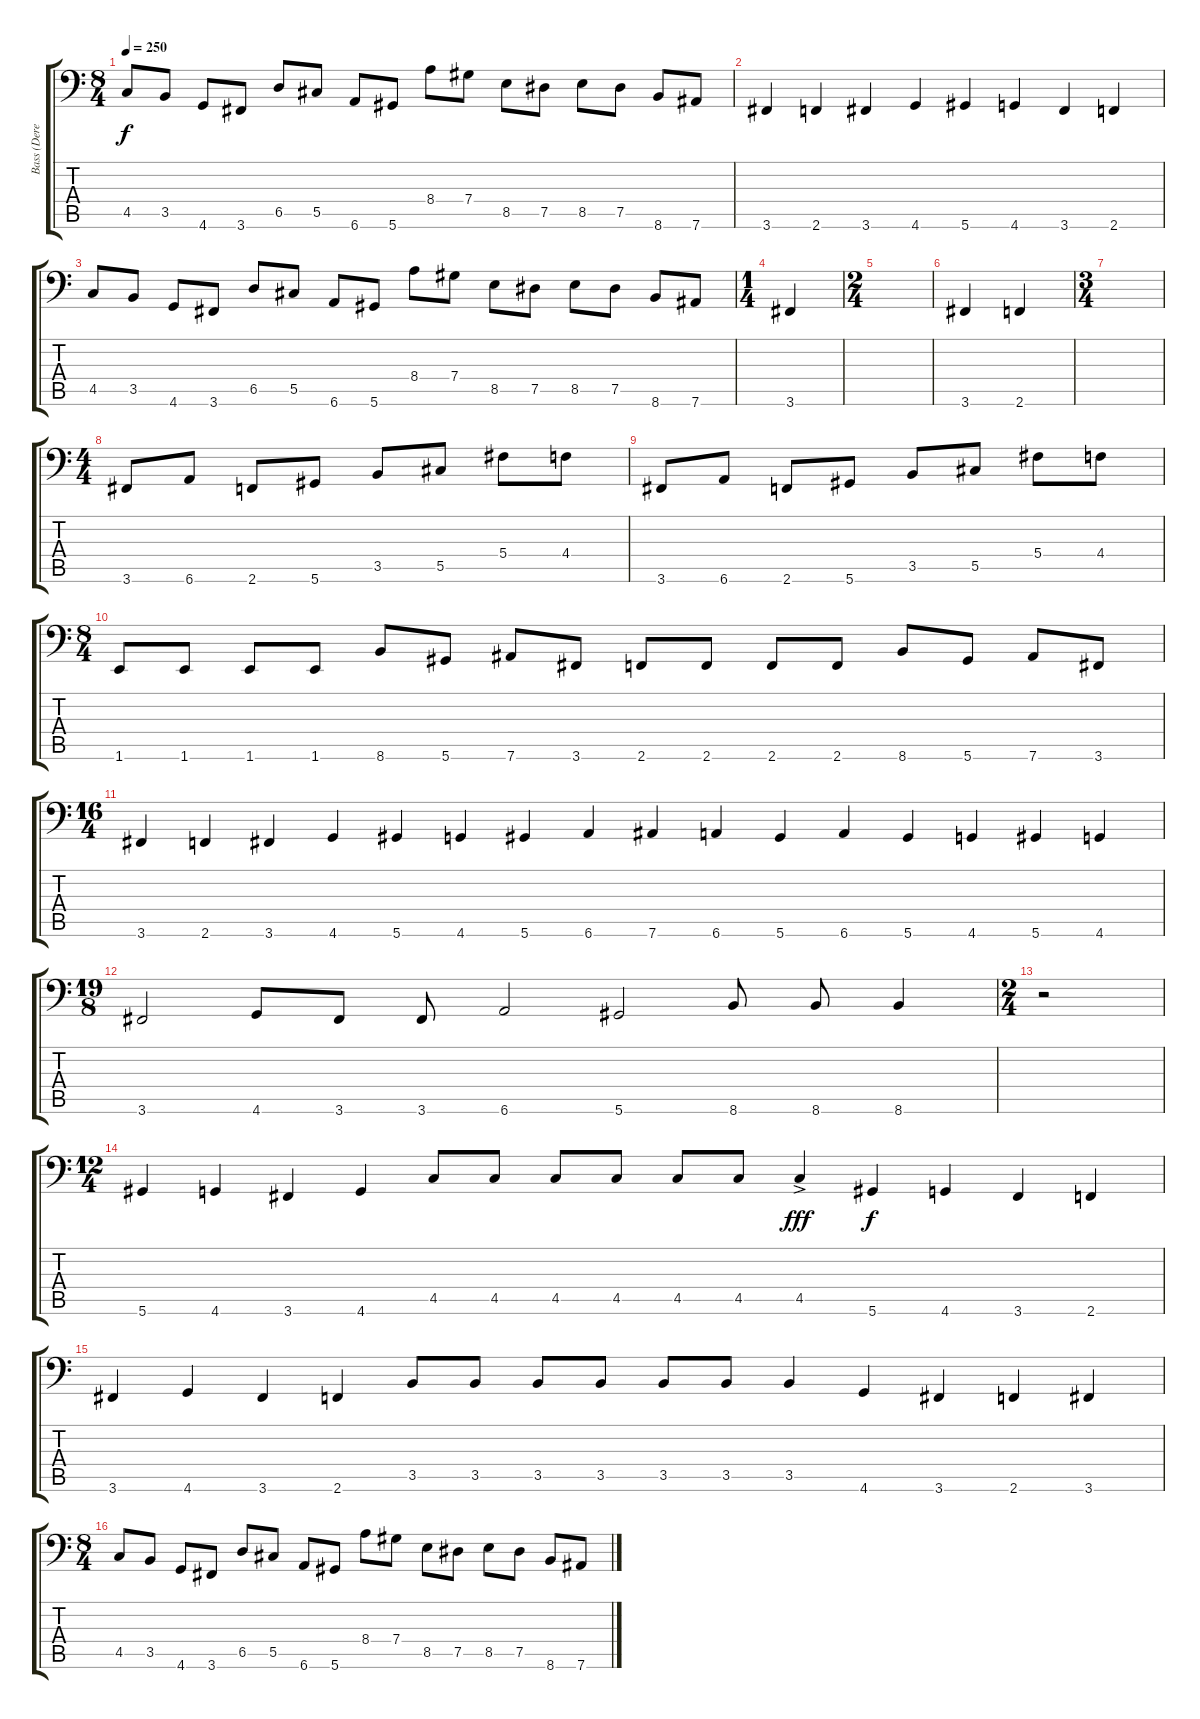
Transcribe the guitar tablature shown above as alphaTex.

\track ("Bass (Derek Boyer)" "Bass (Dere") {instrument electricbasspick}
\staff {score tabs}
\tuning (Eb3 Bb2 Gb2 Db2 Ab1 Eb1) {hide}
\ts (8 4)
\tempo 250
\clef f4
\ks c
4.5.8{dy f} 3.5.8 4.6.8 3.6.8 6.5.8 5.5.8 6.6.8 5.6.8 8.4.8 7.4.8 8.5.8 7.5.8 8.5.8 7.5.8 8.6.8 7.6.8 |
3.6.4 2.6.4 3.6.4 4.6.4 5.6.4 4.6.4 3.6.4 2.6.4 |
4.5.8 3.5.8 4.6.8 3.6.8 6.5.8 5.5.8 6.6.8 5.6.8 8.4.8 7.4.8 8.5.8 7.5.8 8.5.8 7.5.8 8.6.8 7.6.8 |
\ts (1 4)
3.6.4 |
\ts (2 4)
|
3.6.4 2.6.4 |
\ts (3 4)
|
\ts (4 4)
3.6.8 6.6.8 2.6.8 5.6.8 3.5.8 5.5.8 5.4.8 4.4.8 |
3.6.8 6.6.8 2.6.8 5.6.8 3.5.8 5.5.8 5.4.8 4.4.8 |
\ts (8 4)
1.6.8 1.6.8 1.6.8 1.6.8 8.6.8 5.6.8 7.6.8 3.6.8 2.6.8 2.6.8 2.6.8 2.6.8 8.6.8 5.6.8 7.6.8 3.6.8 |
\ts (16 4)
3.6.4 2.6.4 3.6.4 4.6.4 5.6.4 4.6.4 5.6.4 6.6.4 7.6.4 6.6.4 5.6.4 6.6.4 5.6.4 4.6.4 5.6.4 4.6.4 |
\ts (19 8)
3.6.2 4.6.8 3.6.8 3.6.8 6.6.2 5.6.2 8.6.8 8.6.8 8.6.4 |
\ts (2 4)
r.2 |
\ts (12 4)
5.6.4 4.6.4 3.6.4 4.6.4 4.5.8 4.5.8 4.5.8 4.5.8 4.5.8 4.5.8 4.5{ac}.4{dy fff} 5.6.4{dy f} 4.6.4 3.6.4 2.6.4 |
3.6.4 4.6.4 3.6.4 2.6.4 3.5.8 3.5.8 3.5.8 3.5.8 3.5.8 3.5.8 3.5.4 4.6.4 3.6.4 2.6.4 3.6.4 |
\ts (8 4)
4.5.8 3.5.8 4.6.8 3.6.8 6.5.8 5.5.8 6.6.8 5.6.8 8.4.8 7.4.8 8.5.8 7.5.8 8.5.8 7.5.8 8.6.8 7.6.8
